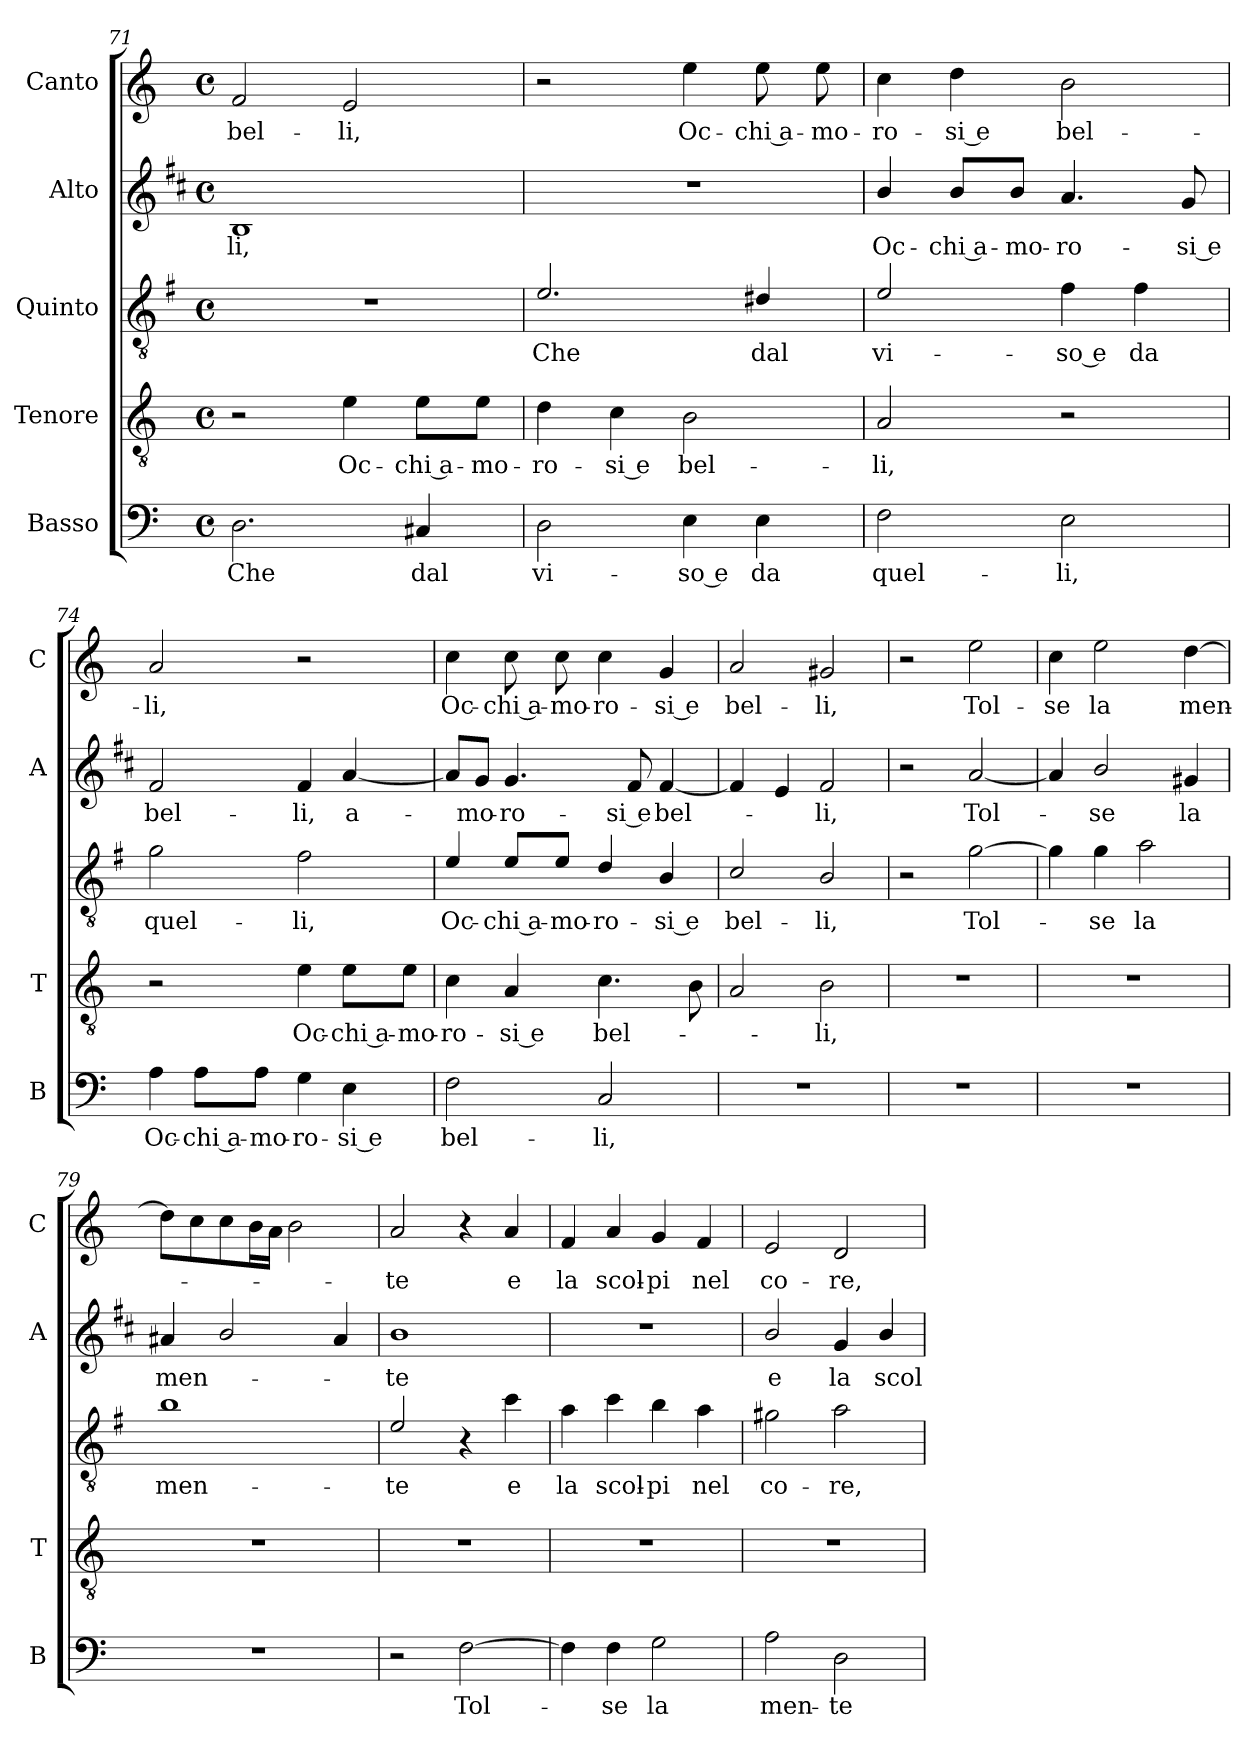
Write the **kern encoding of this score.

**kern	**text	**kern	**text	**kern	**text	**kern	**text	**kern	**text
*part5	*part5	*part4	*part4	*part3	*part3	*part2	*part2	*part1	*part1
*staff5	*staff5	*staff4	*staff4	*staff3	*staff3	*staff2	*staff2	*staff1	*staff1
*I"Basso	*	*I"Tenore	*	*I"Quinto	*	*I"Alto	*	*I"Canto	*
*I'B	*	*I'T	*	*	*	*I'A	*	*I'C	*
*clefF4	*	*clefGv2	*	*clefGv2	*	*clefG2	*	*clefG2	*
*	*	*	*	*ITrd4c7	*	*ITrd1c2	*	*	*
*k[]	*	*k[]	*	*k[]	*	*k[]	*	*k[]	*
*C:	*	*C:	*	*C:	*	*C:	*	*C:	*
*M4/4	*	*M4/4	*	*M4/4	*	*M4/4	*	*M4/4	*
*met(c)	*	*met(c)	*	*met(c)	*	*met(c)	*	*met(c)	*
=71	=71	=71	=71	=71	=71	=71	=71	=71	=71
!	!LO:LY:b	!	!	!	!	!	!LO:LY:b	!	!LO:LY:b
2.D\	Che	2r	.	1r	.	1A	-li,	2f/	bel-
!	!	!	!LO:LY:b	!	!	!	!	!	!LO:LY:b
.	.	4e\	Oc-	.	.	.	.	2e/	-li,
!	!LO:LY:b	!	!LO:LY:b	!	!	!	!	!	!
4C#X/	dal	8e\L	-chi a-	.	.	.	.	.	.
!	!	!	!LO:LY:b	!	!	!	!	!	!
.	.	8e\J	-mo-	.	.	.	.	.	.
!!LO:PB:g=z
=72	=72	=72	=72	=72	=72	=72	=72	=72	=72
!	!LO:LY:b	!	!LO:LY:b	!	!LO:LY:b	!	!	!	!
2D\	vi-	4d\	-ro-	2.A/	Che	1r	.	2r	.
!	!	!	!LO:LY:b	!	!	!	!	!	!
.	.	4c\	-si e	.	.	.	.	.	.
!	!LO:LY:b	!	!LO:LY:b	!	!	!	!	!	!LO:LY:b
4E\	-so e	2B\	bel-	.	.	.	.	4ee\	Oc-
!	!LO:LY:b	!	!	!	!LO:LY:b	!	!	!	!LO:LY:b
4E\	da	.	.	4G#X/	dal	.	.	8ee\	-chi a-
!	!	!	!	!	!	!	!	!	!LO:LY:b
.	.	.	.	.	.	.	.	8ee\	-mo-
=73	=73	=73	=73	=73	=73	=73	=73	=73	=73
!	!LO:LY:b	!	!LO:LY:b	!	!LO:LY:b	!	!LO:LY:b	!	!LO:LY:b
2F\	quel-	2A/	-li,	2A/	vi-	4a/	Oc-	4cc\	-ro-
!	!	!	!	!	!	!	!LO:LY:b	!	!LO:LY:b
.	.	.	.	.	.	8a/L	-chi a-	4dd\	-si e
!	!	!	!	!	!	!	!LO:LY:b	!	!
.	.	.	.	.	.	8a/J	-mo-	.	.
!	!LO:LY:b	!	!	!	!LO:LY:b	!	!LO:LY:b	!	!LO:LY:b
2E\	-li,	2r	.	4B\	-so e	4.g/	-ro-	2b\	bel-
!	!	!	!	!	!LO:LY:b	!	!	!	!
.	.	.	.	4B\	da	.	.	.	.
!	!	!	!	!	!	!	!LO:LY:b	!	!
.	.	.	.	.	.	8f/	-si e	.	.
=74	=74	=74	=74	=74	=74	=74	=74	=74	=74
!	!LO:LY:b	!	!	!	!LO:LY:b	!	!LO:LY:b	!	!LO:LY:b
4A\	Oc-	2r	.	2c\	quel-	2e/	bel-	2a/	-li,
!	!LO:LY:b	!	!	!	!	!	!	!	!
8A\L	-chi a-	.	.	.	.	.	.	.	.
!	!LO:LY:b	!	!	!	!	!	!	!	!
8A\J	-mo-	.	.	.	.	.	.	.	.
!	!LO:LY:b	!	!LO:LY:b	!	!LO:LY:b	!	!LO:LY:b	!	!
4G\	-ro-	4e\	Oc-	2B\	-li,	4e/	-li,	2r	.
!	!LO:LY:b	!	!LO:LY:b	!	!	!	!LO:LY:b	!	!
4E\	-si e	8e\L	-chi a-	.	.	[4g/	a-	.	.
!	!	!	!LO:LY:b	!	!	!	!	!	!
.	.	8e\J	-mo-	.	.	.	.	.	.
=75	=75	=75	=75	=75	=75	=75	=75	=75	=75
!	!LO:LY:b	!	!LO:LY:b	!	!LO:LY:b	!	!	!	!LO:LY:b
2F\	bel-	4c\	-ro-	4A/	Oc-	8g/L]	.	4cc\	Oc-
!	!	!	!	!	!	!	!LO:LY:b	!	!
.	.	.	.	.	.	8f/J	-mo-	.	.
!	!	!	!LO:LY:b	!	!LO:LY:b	!	!LO:LY:b	!	!LO:LY:b
.	.	4A/	-si e	8A/L	-chi a-	4.f/	-ro-	8cc\	-chi a-
!	!	!	!	!	!LO:LY:b	!	!	!	!LO:LY:b
.	.	.	.	8A/J	-mo-	.	.	8cc\	-mo-
!	!LO:LY:b	!	!LO:LY:b	!	!LO:LY:b	!	!	!	!LO:LY:b
2C/	-li,	4.c\	bel-	4G/	-ro-	.	.	4cc\	-ro-
!	!	!	!	!	!	!	!LO:LY:b	!	!
.	.	.	.	.	.	8e/	-si e	.	.
!	!	!	!	!	!LO:LY:b	!	!LO:LY:b	!	!LO:LY:b
.	.	.	.	4E/	-si e	[4e/	bel-	4g/	-si e
.	.	8B\	.	.	.	.	.	.	.
=76	=76	=76	=76	=76	=76	=76	=76	=76	=76
!	!	!	!	!	!LO:LY:b	!	!	!	!LO:LY:b
1r	.	2A/	.	2F/	bel-	4e/]	.	2a/	bel-
.	.	.	.	.	.	4d/	.	.	.
!	!	!	!LO:LY:b	!	!LO:LY:b	!	!LO:LY:b	!	!LO:LY:b
.	.	2B\	-li,	2E/	-li,	2e/	-li,	2g#X/	-li,
=77	=77	=77	=77	=77	=77	=77	=77	=77	=77
1r	.	1r	.	2r	.	2r	.	2r	.
!	!	!	!	!	!LO:LY:b	!	!LO:LY:b	!	!LO:LY:b
.	.	.	.	[2c\	Tol-	[2g/	Tol-	2ee\	Tol-
!!LO:LB:g=z
=78	=78	=78	=78	=78	=78	=78	=78	=78	=78
!	!	!	!	!	!	!	!	!	!LO:LY:b
1r	.	1r	.	4c\]	.	4g/]	.	4cc\	-se
!	!	!	!	!	!LO:LY:b	!	!LO:LY:b	!	!LO:LY:b
.	.	.	.	4c\	-se	2a/	-se	2ee\	la
!	!	!	!	!	!LO:LY:b	!	!	!	!
.	.	.	.	2d\	la	.	.	.	.
!	!	!	!	!	!	!	!LO:LY:b	!	!LO:LY:b
.	.	.	.	.	.	4f#X/	la	[4dd\	men-
=79	=79	=79	=79	=79	=79	=79	=79	=79	=79
!	!	!	!	!	!LO:LY:b	!	!LO:LY:b	!	!
1r	.	1r	.	1e	men-	4g#X/	men-	8dd\L]	.
.	.	.	.	.	.	.	.	8cc\	.
.	.	.	.	.	.	2a/	.	8cc\	.
.	.	.	.	.	.	.	.	16b\L	.
.	.	.	.	.	.	.	.	16a\JJ	.
.	.	.	.	.	.	.	.	2b\	.
.	.	.	.	.	.	4g#/	.	.	.
=80	=80	=80	=80	=80	=80	=80	=80	=80	=80
!	!	!	!	!	!LO:LY:b	!	!LO:LY:b	!	!LO:LY:b
2r	.	1r	.	2A/	-te	1a	-te	2a/	-te
!	!LO:LY:b	!	!	!	!	!	!	!	!
[2F\	Tol-	.	.	4r	.	.	.	4r	.
!	!	!	!	!	!LO:LY:b	!	!	!	!LO:LY:b
.	.	.	.	4f\	e	.	.	4a/	e
=81	=81	=81	=81	=81	=81	=81	=81	=81	=81
!	!	!	!	!	!LO:LY:b	!	!	!	!LO:LY:b
4F\]	.	1r	.	4d\	la	1r	.	4f/	la
!	!LO:LY:b	!	!	!	!LO:LY:b	!	!	!	!LO:LY:b
4F\	-se	.	.	4f\	scol-	.	.	4a/	scol-
!	!LO:LY:b	!	!	!	!LO:LY:b	!	!	!	!LO:LY:b
2G\	la	.	.	4e\	-pi	.	.	4g/	-pi
!	!	!	!	!	!LO:LY:b	!	!	!	!LO:LY:b
.	.	.	.	4d\	nel	.	.	4f/	nel
=82	=82	=82	=82	=82	=82	=82	=82	=82	=82
!	!LO:LY:b	!	!	!	!LO:LY:b	!	!LO:LY:b	!	!LO:LY:b
2A\	men-	1r	.	2c#X\	co-	2a/	e	2e/	co-
!	!LO:LY:b	!	!	!	!LO:LY:b	!	!LO:LY:b	!	!LO:LY:b
2D\	-te	.	.	2d\	-re,	4f/	la	2d/	-re,
!	!	!	!	!	!	!	!LO:LY:b	!	!
.	.	.	.	.	.	4a/	scol-	.	.
=	=	=	=	=	=	=	=	=	=
*-	*-	*-	*-	*-	*-	*-	*-	*-	*-
